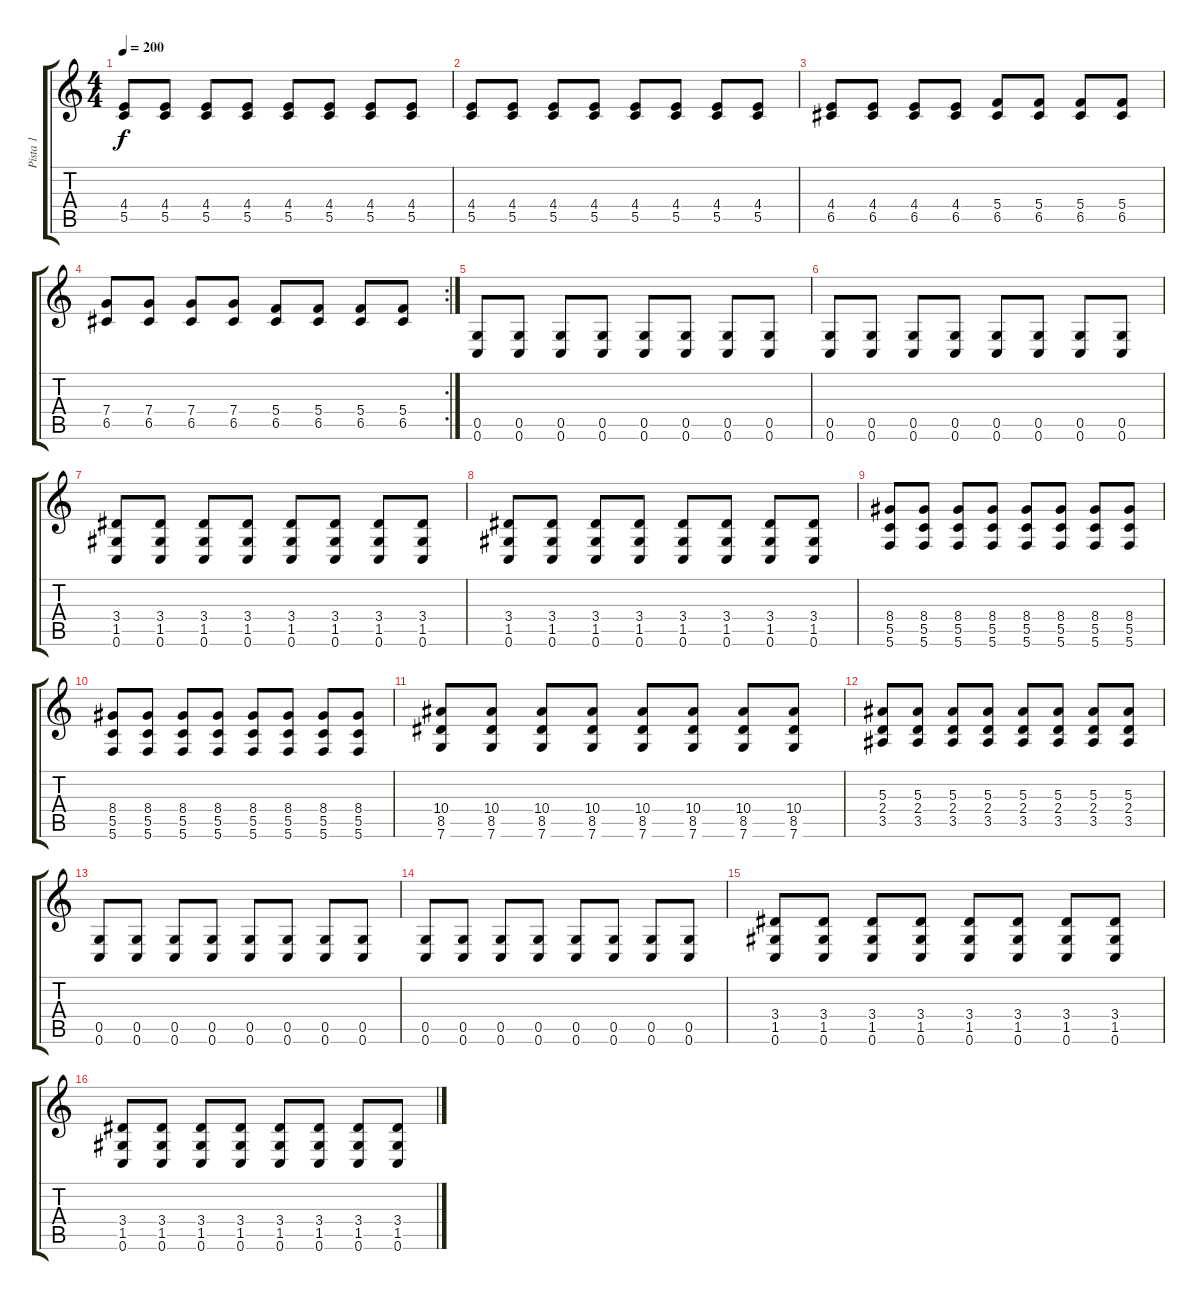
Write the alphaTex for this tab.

\track ("Pista 1" "Pista 1") {instrument overdrivenguitar}
\staff {score tabs}
\tuning (D4 A3 F3 C3 G2 C2) {hide}
\ts (4 4)
\tempo 200
\clef g2
\ks c
(4.4 5.5).8{dy f} (4.4 5.5).8 (4.4 5.5).8 (4.4 5.5).8 (4.4 5.5).8 (4.4 5.5).8 (4.4 5.5).8 (4.4 5.5).8 |
(4.4 5.5).8 (4.4 5.5).8 (4.4 5.5).8 (4.4 5.5).8 (4.4 5.5).8 (4.4 5.5).8 (4.4 5.5).8 (4.4 5.5).8 |
(4.4 6.5).8 (4.4 6.5).8 (4.4 6.5).8 (4.4 6.5).8 (5.4 6.5).8 (5.4 6.5).8 (5.4 6.5).8 (5.4 6.5).8 |
\rc 2
(7.4 6.5).8 (7.4 6.5).8 (7.4 6.5).8 (7.4 6.5).8 (5.4 6.5).8 (5.4 6.5).8 (5.4 6.5).8 (5.4 6.5).8 |
(0.5 0.6).8 (0.5 0.6).8 (0.5 0.6).8 (0.5 0.6).8 (0.5 0.6).8 (0.5 0.6).8 (0.5 0.6).8 (0.5 0.6).8 |
(0.5 0.6).8 (0.5 0.6).8 (0.5 0.6).8 (0.5 0.6).8 (0.5 0.6).8 (0.5 0.6).8 (0.5 0.6).8 (0.5 0.6).8 |
(3.4 1.5 0.6).8 (3.4 1.5 0.6).8 (3.4 1.5 0.6).8 (3.4 1.5 0.6).8 (3.4 1.5 0.6).8 (3.4 1.5 0.6).8 (3.4 1.5 0.6).8 (3.4 1.5 0.6).8 |
(3.4 1.5 0.6).8 (3.4 1.5 0.6).8 (3.4 1.5 0.6).8 (3.4 1.5 0.6).8 (3.4 1.5 0.6).8 (3.4 1.5 0.6).8 (3.4 1.5 0.6).8 (3.4 1.5 0.6).8 |
(8.4 5.5 5.6).8 (8.4 5.5 5.6).8 (8.4 5.5 5.6).8 (8.4 5.5 5.6).8 (8.4 5.5 5.6).8 (8.4 5.5 5.6).8 (8.4 5.5 5.6).8 (8.4 5.5 5.6).8 |
(8.4 5.5 5.6).8 (8.4 5.5 5.6).8 (8.4 5.5 5.6).8 (8.4 5.5 5.6).8 (8.4 5.5 5.6).8 (8.4 5.5 5.6).8 (8.4 5.5 5.6).8 (8.4 5.5 5.6).8 |
(10.4 8.5 7.6).8 (10.4 8.5 7.6).8 (10.4 8.5 7.6).8 (10.4 8.5 7.6).8 (10.4 8.5 7.6).8 (10.4 8.5 7.6).8 (10.4 8.5 7.6).8 (10.4 8.5 7.6).8 |
(5.3 2.4 3.5).8 (5.3 2.4 3.5).8 (5.3 2.4 3.5).8 (5.3 2.4 3.5).8 (5.3 2.4 3.5).8 (5.3 2.4 3.5).8 (5.3 2.4 3.5).8 (5.3 2.4 3.5).8 |
(0.5 0.6).8 (0.5 0.6).8 (0.5 0.6).8 (0.5 0.6).8 (0.5 0.6).8 (0.5 0.6).8 (0.5 0.6).8 (0.5 0.6).8 |
(0.5 0.6).8 (0.5 0.6).8 (0.5 0.6).8 (0.5 0.6).8 (0.5 0.6).8 (0.5 0.6).8 (0.5 0.6).8 (0.5 0.6).8 |
(3.4 1.5 0.6).8 (3.4 1.5 0.6).8 (3.4 1.5 0.6).8 (3.4 1.5 0.6).8 (3.4 1.5 0.6).8 (3.4 1.5 0.6).8 (3.4 1.5 0.6).8 (3.4 1.5 0.6).8 |
(3.4 1.5 0.6).8 (3.4 1.5 0.6).8 (3.4 1.5 0.6).8 (3.4 1.5 0.6).8 (3.4 1.5 0.6).8 (3.4 1.5 0.6).8 (3.4 1.5 0.6).8 (3.4 1.5 0.6).8
